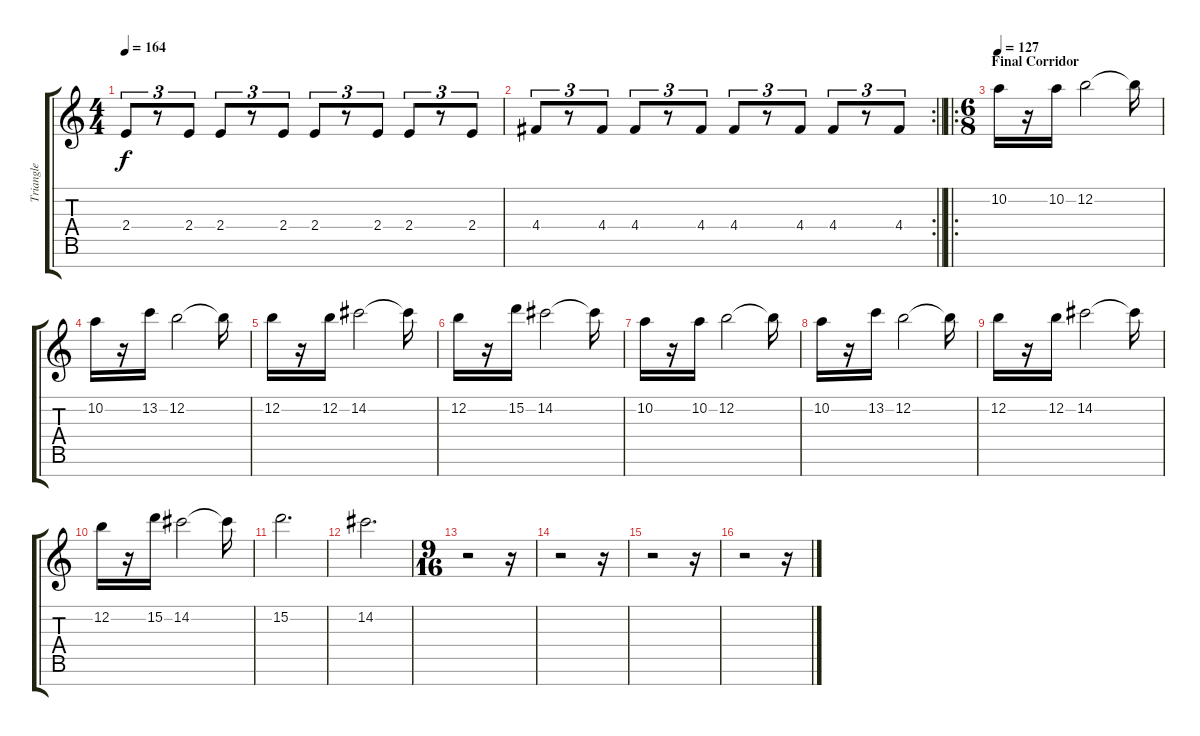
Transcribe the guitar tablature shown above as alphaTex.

\track ("Triangle" "Triangle") {instrument electricbassfinger}
\staff {score tabs}
\tuning (E4 B3 G3 D3 A2 E2 B1) {hide}
\ts (4 4)
\tempo 164
\clef g2
\ks c
2.4.8{tu (3 2) dy f} r.8{tu (3 2)} 2.4.8{tu (3 2)} 2.4.8{tu (3 2)} r.8{tu (3 2)} 2.4.8{tu (3 2)} 2.4.8{tu (3 2)} r.8{tu (3 2)} 2.4.8{tu (3 2)} 2.4.8{tu (3 2)} r.8{tu (3 2)} 2.4.8{tu (3 2)} |
\rc 2
\barLineRight lightlight
4.4.8{tu (3 2)} r.8{tu (3 2)} 4.4.8{tu (3 2)} 4.4.8{tu (3 2)} r.8{tu (3 2)} 4.4.8{tu (3 2)} 4.4.8{tu (3 2)} r.8{tu (3 2)} 4.4.8{tu (3 2)} 4.4.8{tu (3 2)} r.8{tu (3 2)} 4.4.8{tu (3 2)} |
\ro
\ts (6 8)
\section ("" "Final Corridor")
\tempo 127
10.2.16{volume 13 instrument overdrivenguitar} r.16 10.2.16 12.2.2 12.2{t}.16 |
10.2.16 r.16 13.2.16 12.2.2 12.2{t}.16 |
12.2.16 r.16 12.2.16 14.2.2 14.2{t}.16 |
12.2.16 r.16 15.2.16 14.2.2 14.2{t}.16 |
10.2.16 r.16 10.2.16 12.2.2 12.2{t}.16 |
10.2.16 r.16 13.2.16 12.2.2 12.2{t}.16 |
12.2.16 r.16 12.2.16 14.2.2 14.2{t}.16 |
12.2.16 r.16 15.2.16 14.2.2 14.2{t}.16 |
15.2.2{d} |
14.2.2{d} |
\ts (9 16)
r.2 r.16 |
r.2 r.16 |
r.2 r.16 |
r.2 r.16
